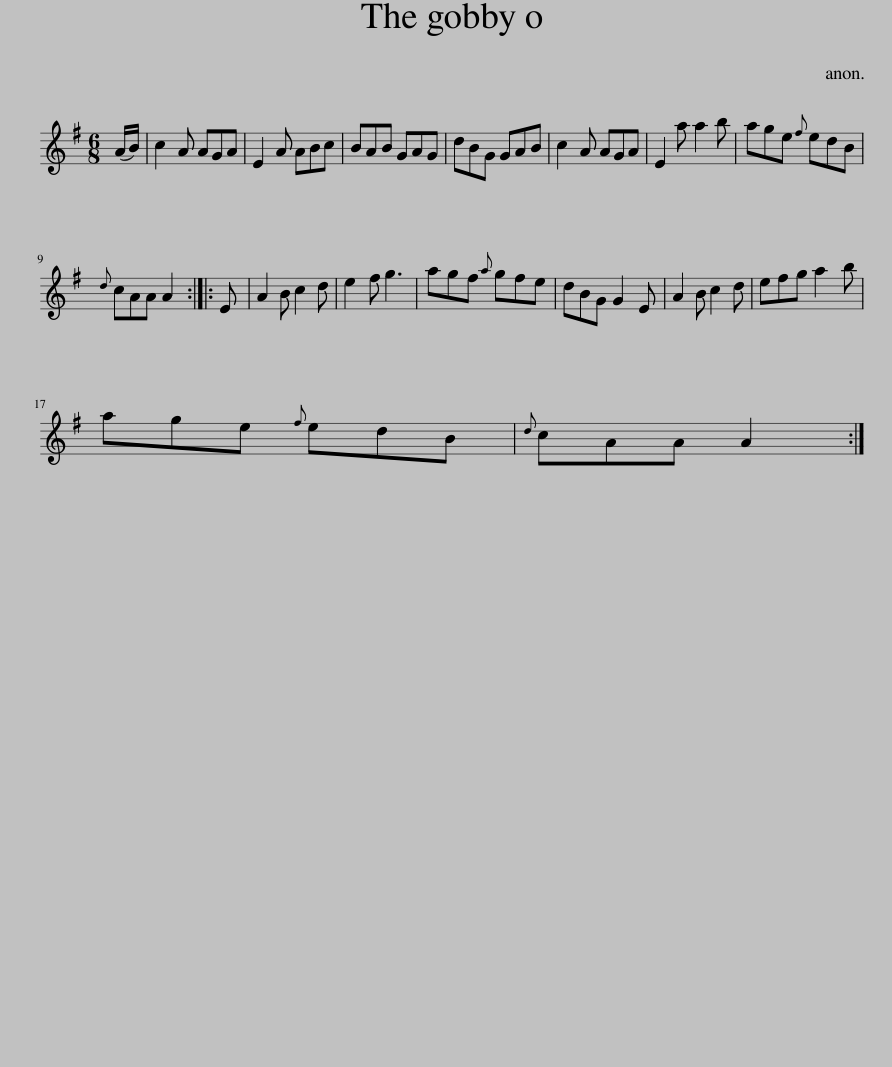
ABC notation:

X:1
L:1/8
M:6/8
I:linebreak $
K:G
V:1 treble
V:1
 (A/B/) | c2 A AGA | E2 A ABc | BAB GAG | dBG GAB | %5
 c2 A AGA | E2 a a2 b | age{f} edB |${d} cAA A2 :: E | %10
 A2 B c2 d | e2 f g3 | agf{a} gfe | dBG G2 E | A2 B c2 d | %15
 efg a2 b |$ age{f} edB |{d} cAA A2 :| %18
